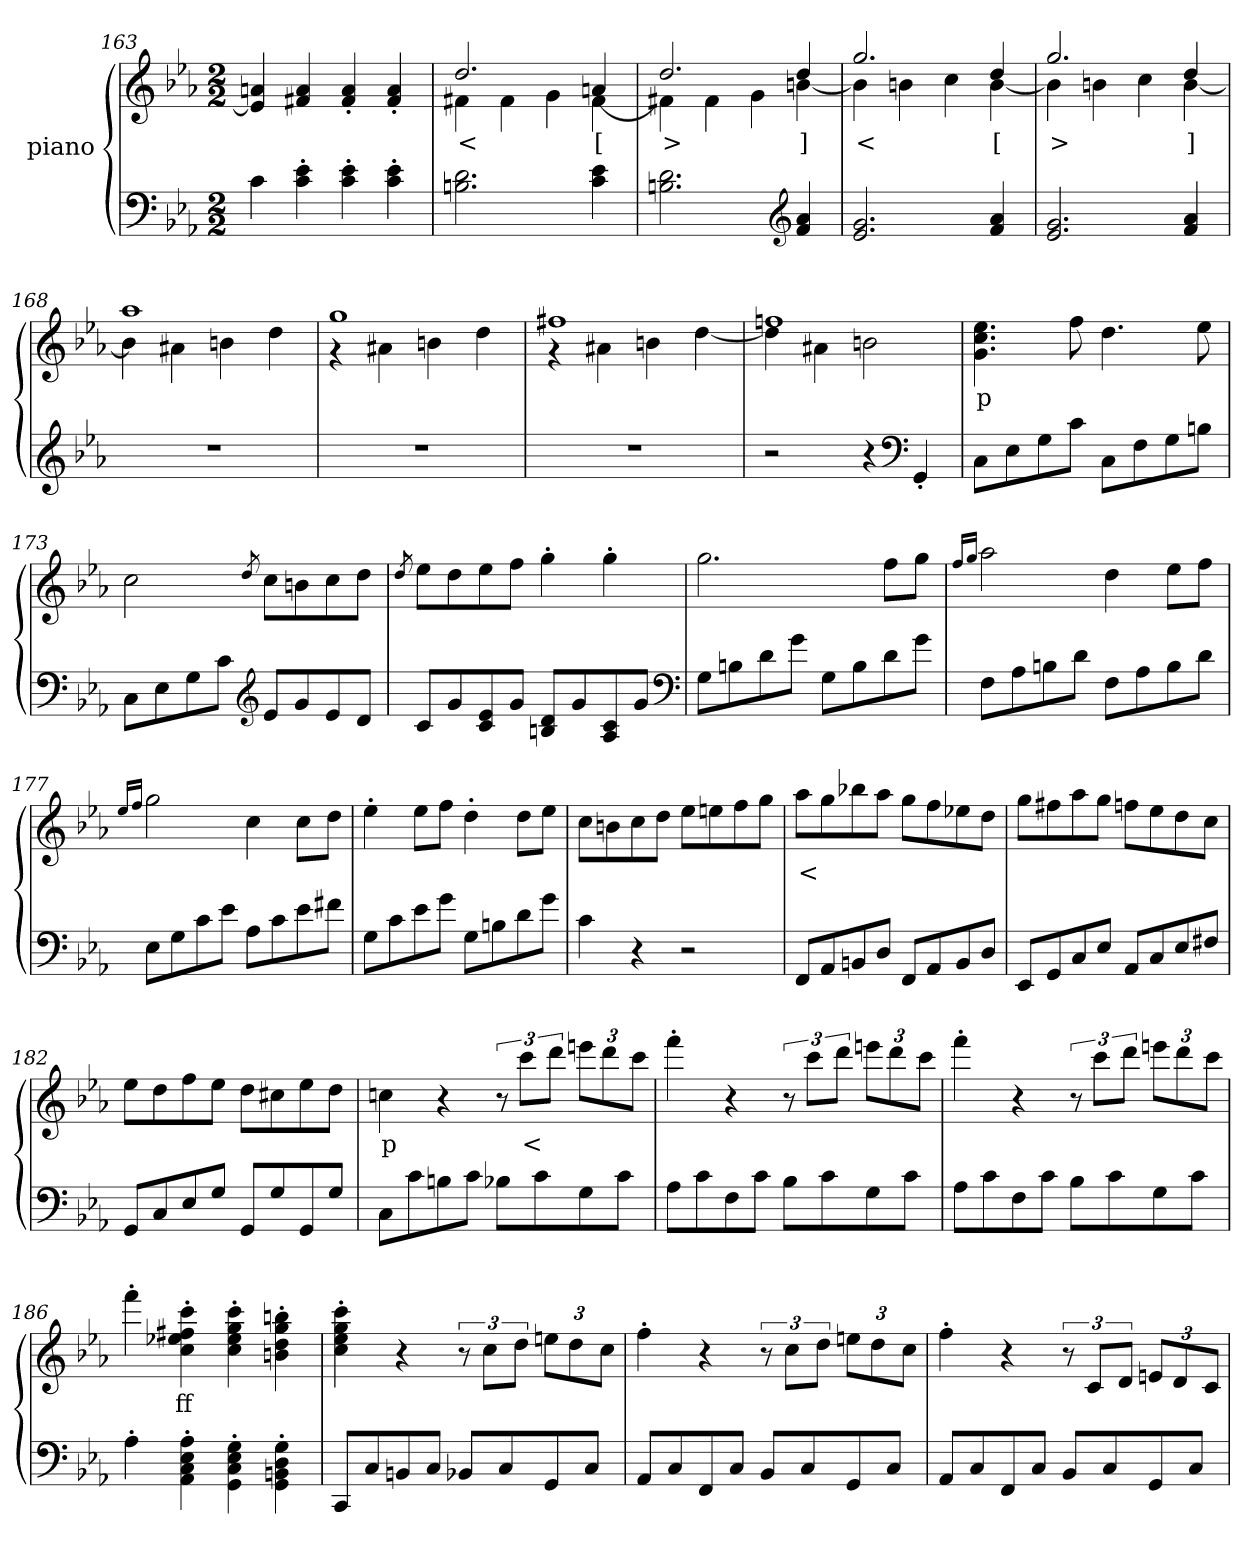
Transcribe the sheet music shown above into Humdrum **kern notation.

**kern	**kern	**text
*part2	*part1	*part1
*staff2	*staff1	*staff1
*	*I"piano	*
*clefF4	*clefG2	*
*k[b-e-a-]	*k[b-e-a-]	*
*c:	*c:	*
*M2/2	*M2/2	*
=163	=163	=163
4c	4e-] 4an	.
4c'> 4e-'>	4f#X 4a	.
4c'> 4e-'>	4f#'> 4a'>	.
4c'> 4e-'>	4f#'> 4a'>	.
=164	=164	=164
*	*^	*
2.Bn 2.d	2.dd	4f#X	<
.	.	4f#	.
.	.	4g	.
4c 4e-	4an	[4f#	[
=165	=165	=165	=165
2.Bn 2.d	2.dd	4f#X]	>
.	.	4f#	.
.	.	4g	.
*clefG2	*	*	*
4f 4a-	4dd	[4bn	]
=166	=166	=166	=166
2.e- 2.g	2.gg	4bn]	<
.	.	4bn	.
.	.	4cc	.
4f 4a-	4dd	[4b	[
=167	=167	=167	=167
2.e- 2.g	2.gg	4bn]	>
.	.	4bn	.
.	.	4cc	.
4f 4a-	4dd	[4b	]
=168	=168	=168	=168
1r	1aa-	4bn]	.
.	.	4a#X	.
.	.	4bn	.
.	.	4dd	.
=169	=169	=169	=169
1r	1gg	4r	.
.	.	4a#X	.
.	.	4bn	.
.	.	4dd	.
=170	=170	=170	=170
1r	1ff#X	4r	.
.	.	4a#X	.
.	.	4bn	.
.	.	[4dd	.
=171	=171	=171	=171
2r	1ffn	4dd]	.
.	.	4a#X	.
4r	.	2bn	.
*clefF4	*	*	*
4GG'>	.	.	.
*	*v	*v	*
=172	=172	=172
8CL	4.g 4.cc 4.ee-	p
8E-	.	.
8G	.	.
8cJ	8ff	.
8CL	4.dd	.
8F	.	.
8G	.	.
8BnJ	8ee-	.
=173	=173	=173
8CL	2cc	.
8E-	.	.
8G	.	.
8cJ	.	.
*clefG2	*	*
.	8qdd	.
8e-L	8ccL	.
8g	8bn	.
8e-	8cc	.
8dJ	8ddJ	.
=174	=174	=174
.	8qdd	.
8cL	8ee-L	.
8g	8dd	.
8c 8e-	8ee-	.
8gJ	8ffJ	.
8Bn 8dL	4gg'>	.
8g	.	.
8A- 8c	4gg'>	.
8gJ	.	.
*clefF4	*	*
=175	=175	=175
8GL	2.gg	.
8Bn	.	.
8d	.	.
8gJ	.	.
8GL	.	.
8B	.	.
8d	8ffL	.
8gJ	8ggJ	.
=176	=176	=176
.	16qffLL	.
.	16qggJJ	.
8FL	2aa-	.
8A-	.	.
8Bn	.	.
8dJ	.	.
8FL	4dd	.
8A-	.	.
8B	8ee-L	.
8dJ	8ffJ	.
=177	=177	=177
.	16qee-LL	.
.	16qffJJ	.
8E-L	2gg	.
8G	.	.
8c	.	.
8e-J	.	.
8A-L	4cc	.
8c	.	.
8e-	8ccL	.
8f#XJ	8ddJ	.
=178	=178	=178
8GL	4ee-'>	.
8c	.	.
8e-	8ee-L	.
8gJ	8ffJ	.
8GL	4dd'>	.
8Bn	.	.
8d	8ddL	.
8gJ	8ee-J	.
=179	=179	=179
4c	8ccL	.
.	8bn	.
4r	8cc	.
.	8ddJ	.
2r	8ee-L	.
.	8een	.
.	8ff	.
.	8ggJ	.
=180	=180	=180
8FFL	8aa-L	<
8AA-	8gg	.
8BBn	8bb-X	.
8DJ	8aa-J	.
8FFL	8ggL	.
8AA-	8ff	.
8BB	8ee-X	.
8DJ	8ddJ	.
=181	=181	=181
8EE-L	8ggL	.
8GG	8ff#X	.
8C	8aa-	.
8E-J	8ggJ	.
8AA-L	8ffnL	.
8C	8ee-	.
8E-	8dd	.
8F#XJ	8ccJ	.
=182	=182	=182
8GGL	8ee-L	.
8C	8dd	.
8E-	8ff	.
8GJ	8ee-J	.
8GGL	8ddL	.
8G	8cc#X	.
8GG	8ee-	.
8GJ	8ddJ	.
=183	=183	=183
8CL	4ccn	p
8c	.	.
8Bn	4r	.
8cJ	.	.
8B-XL	12r	.
.	12cccL	<
8c	.	.
.	12dddJ	.
8G	12eeenL	.
.	12ddd	.
8cJ	.	.
.	12cccJ	.
=184	=184	=184
8A-L	4fff'>	.
8c	.	.
8F	4r	.
8cJ	.	.
8B-L	12r	.
.	12cccL	.
8c	.	.
.	12dddJ	.
8G	12eeenL	.
.	12ddd	.
8cJ	.	.
.	12cccJ	.
=185	=185	=185
8A-L	4fff'>	.
8c	.	.
8F	4r	.
8cJ	.	.
8B-L	12r	.
.	12cccL	.
8c	.	.
.	12dddJ	.
8G	12eeenL	.
.	12ddd	.
8cJ	.	.
.	12cccJ	.
=186	=186	=186
4A-'>	4fff'>	.
4AA-'> 4C'> 4E-'> 4A-'>	4cc'> 4ee-X'> 4ff#X'> 4ccc'>	ff
4GG\'> 4C\'> 4E-\'> 4G\'>	4cc'> 4ee-'> 4gg'> 4ccc'>	.
4GG\'> 4BBn\'> 4D\'> 4G\'>	4bn'> 4dd'> 4gg'> 4bbn'>	.
=187	=187	=187
8CCL	4cc'> 4ee-'> 4gg'> 4ccc'>	.
8C	.	.
8BBn	4r	.
8CJ	.	.
8BB-XL	12r	.
.	12ccL	.
8C	.	.
.	12ddJ	.
8GG	12eenL	.
.	12dd	.
8CJ	.	.
.	12ccJ	.
=188	=188	=188
8AA-L	4ff'>	.
8C	.	.
8FF	4r	.
8CJ	.	.
8BB-L	12r	.
.	12ccL	.
8C	.	.
.	12ddJ	.
8GG	12eenL	.
.	12dd	.
8CJ	.	.
.	12ccJ	.
=189	=189	=189
8AA-L	4ff'>	.
8C	.	.
8FF	4r	.
8CJ	.	.
8BB-L	12r	.
.	12cL	.
8C	.	.
.	12dJ	.
8GG	12enL	.
.	12d	.
8CJ	.	.
.	12cJ	.
=	=	=
*-	*-	*-
